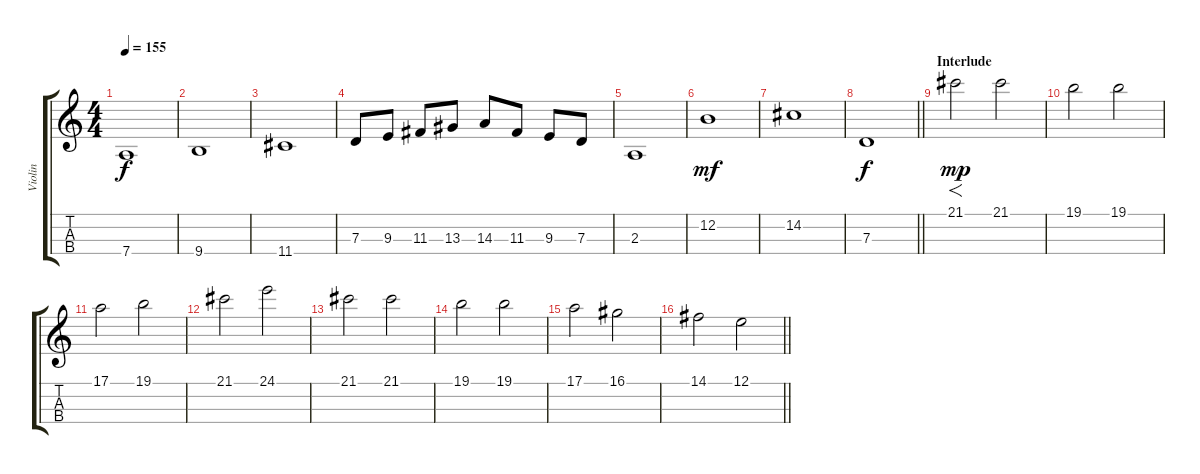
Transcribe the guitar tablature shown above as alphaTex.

\track ("Violin" "Violin") {instrument violin}
\staff {score tabs}
\tuning (E4 B3 G3 D3) {hide}
\ts (4 4)
\tempo 155
\clef g2
\ks c
7.4.1{dy f} |
9.4.1 |
11.4.1 |
7.3.8 9.3.8 11.3.8 13.3.8 14.3.8 11.3.8 9.3.8 7.3.8 |
2.3.1 |
12.2.1{dy mf} |
14.2.1 |
\barLineRight lightlight
7.3.1{dy f} |
\section ("" "Interlude")
21.1.2{f dy mp} 21.1.2 |
19.1.2 19.1.2 |
17.1.2 19.1.2 |
21.1.2 24.1.2 |
21.1.2 21.1.2 |
19.1.2 19.1.2 |
17.1.2 16.1.2 |
\barLineRight lightlight
14.1.2 12.1.2
